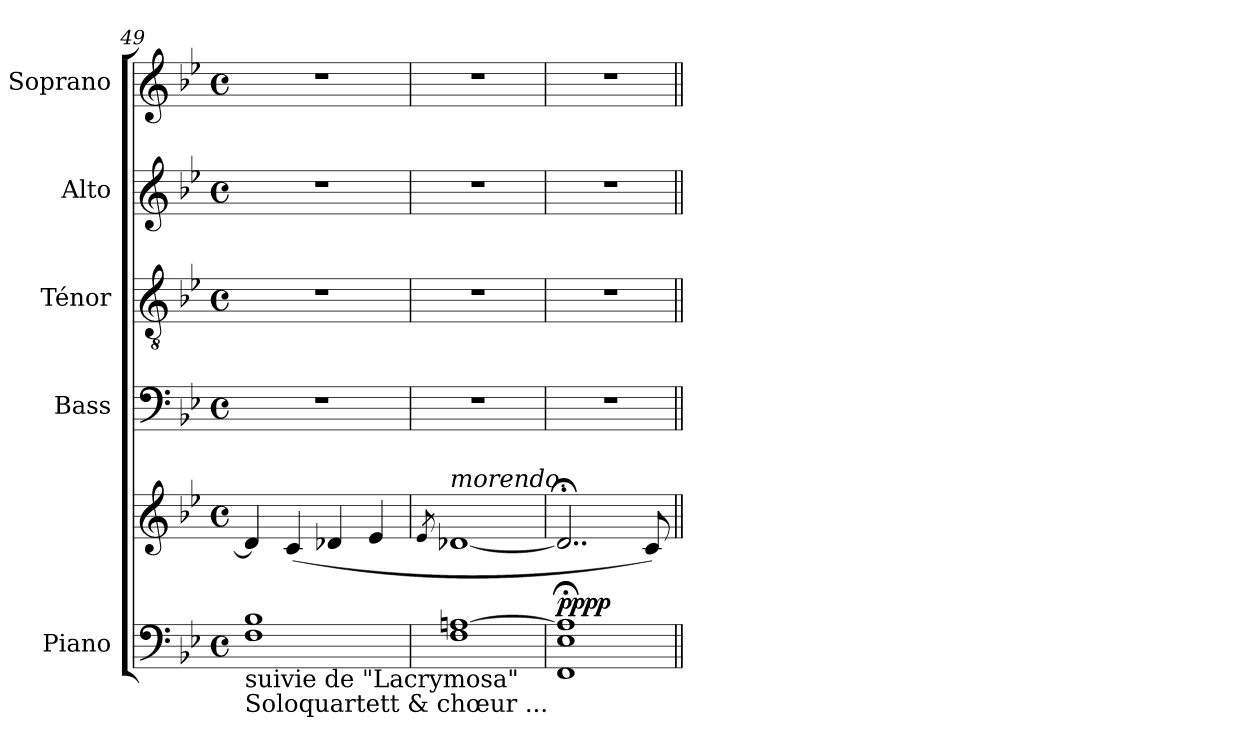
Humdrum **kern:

**kern	**kern	**dynam	**kern	**kern	**kern	**kern
*part5	*part5	*part5	*part4	*part3	*part2	*part1
*staff6	*staff5	*staff5/6	*staff4	*staff3	*staff2	*staff1
*I"Piano	*	*	*I"Bass	*I"Ténor	*I"Alto	*I"Soprano
*I'Pno.	*	*	*I'B.	*I'T.	*I'A.	*I'S.
*clefF4	*clefG2	*	*clefF4	*clefGv2	*clefG2	*clefG2
*	*	*	*	*	*	*ITrd2c3
*k[b-e-]	*k[b-e-]	*	*k[b-e-]	*k[b-e-]	*k[b-e-]	*k[f#]
*M4/4	*M4/4	*	*M4/4	*M4/4	*M4/4	*M4/4
*met(c)	*met(c)	*	*met(c)	*met(c)	*met(c)	*met(c)
=49	=49	=49	=49	=49	=49	=49
*^	*	*	*	*	*	*
!LO:TX:b:t=suivie de "Lacrymosa"	!	!	!	!	!	!	!
!LO:TX:b:t=Soloquartett & chœur ...	!	!	!	!	!	!	!
1B-	1F	4d-/]	.	1r	1r	1r	1r
.	.	(4c/	.	.	.	.	.
.	.	4d-X/	.	.	.	.	.
.	.	4e-/	.	.	.	.	.
*v	*v	*	*	*	*	*	*
=50	=50	=50	=50	=50	=50	=50
.	8qe-/	.	.	.	.	.
!	!LO:TX:a:i:t=morendo.	!	!	!	!	!
1F [1An	[1d-X	.	1r	1r	1r	1r
=51	=51	=51	=51	=51	=51	=51
!	!	!LO:DY:a=2	!	!	!	!
1FF;< 1E-;< 1A];<	2..d-;</]	pppp	1r	1r	1r	1r
.	8c/)	.	.	.	.	.
=||	=||	=||	=||	=||	=||	=||
*-	*-	*-	*-	*-	*-	*-
